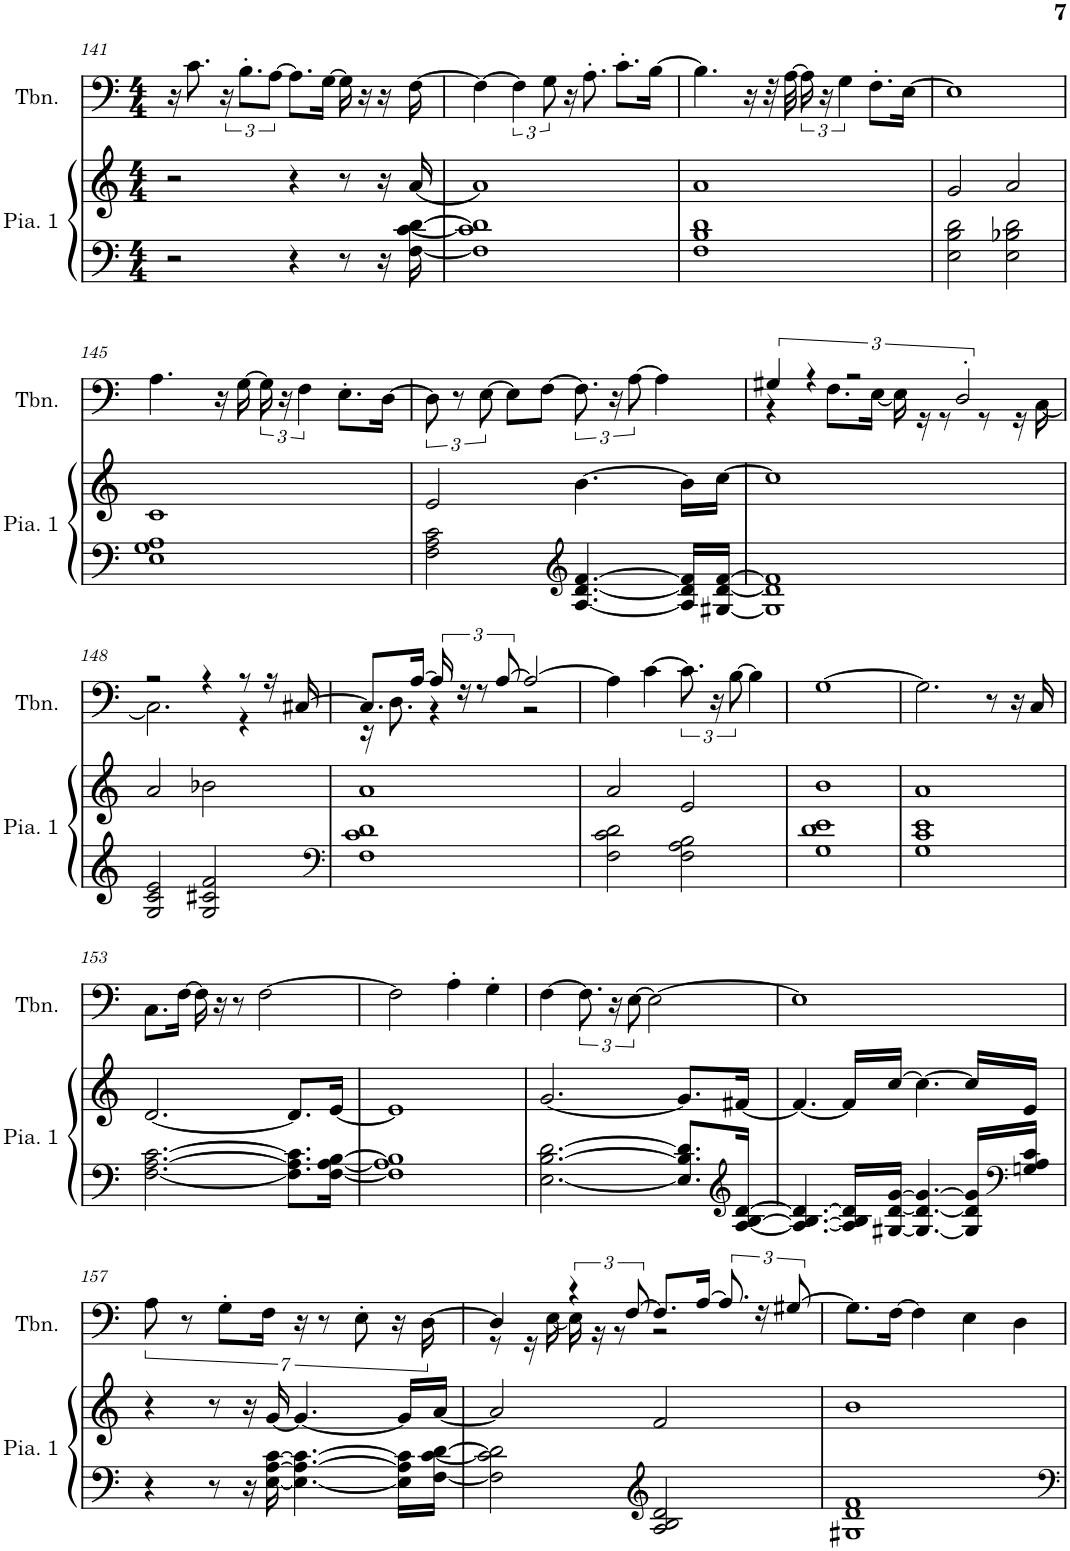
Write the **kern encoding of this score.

**kern	**kern	**kern
*part2	*part2	*part1
*staff3	*staff2	*staff1
*I"Piano 1	*	*I"Trombone
*I'Pia. 1	*	*I'Tbn.
!!LO:PB:g=z
*clefF4	*clefG2	*clefF4
*k[]	*k[]	*k[]
*M4/4	*M4/4	*M4/4
=141	=141	=141
2r	2r	16r
.	.	8.c\
.	.	24r
.	.	12.B'\L
.	.	[12A\J
4r	4r	8.A\L]
.	.	[16G\Jk
8r	8r	16G\]
.	.	16r
16r	16r	16r
[16F\ [16c\ [16d\	[16a/	[16F\
=142	=142	=142
1F] 1c] 1d]	1a]	4F\_
.	.	6F\]
.	.	12G\
.	.	16r
.	.	8.A'\
.	.	8.c'\L
.	.	[16B\Jk
=143	=143	=143
1F 1B 1d	1a	4.B\]
.	.	16r
.	.	32r
.	.	[32A\
.	.	24A\]
.	.	24r
.	.	6G\
.	.	8.F'\L
.	.	[16E\Jk
=144	=144	=144
2E\ 2B\ 2d\	2g/	1E]
2E\ 2B-X\ 2d\	2a/	.
!!LO:LB:g=z
=145	=145	=145
1E 1G 1A	1c	4.A\
.	.	16r
.	.	[16G\
.	.	24G\]
.	.	24r
.	.	6F\
.	.	8.E'\L
.	.	[16D\Jk
=146	=146	=146
2F\ 2A\ 2c\	2e/	12D\]
.	.	12r
.	.	[12E\
.	.	8E\L]
.	.	[8F\J
*clefG2	*	*
[4.A/ [4.d/ [4.f/	[4.b\	12.F\]
.	.	24r
.	.	[12A\
.	.	4A\]
16A/] 16d/] 16f/]LL	16b\LL]	.
[16G#X/ [16d/ [16f/JJ	[16cc\JJ	.
=147	=147	=147
*	*	*^
1G#] 1d] 1f]	1cc]	6G#X/	4r
.	.	6r	.
.	.	.	8.F\L
.	.	3r	.
.	.	.	[16E\Jk
.	.	.	16E\]
.	.	.	16r
.	.	.	8r
.	.	3D'/	.
.	.	.	8r
.	.	.	16r
.	.	.	[16C\
!!LO:LB:g=z	!!
=148	=148	=148	=148
2G/ 2c/ 2e/	2a/	2r	2.C\]
2G/ 2c#X/ 2f/	2b-X\	4r	.
.	.	8r	4r
.	.	16r	.
.	.	[16C#X/	.
=149	=149	=149	=149
*clefF4	*	*	*
1F 1c 1d	1a	8.C#/L]	16r
.	.	.	8.D\
.	.	[16A/Jk	.
.	.	24A/]	4r
.	.	24r	.
.	.	12r	.
.	.	[12A/	.
.	.	2A/_	2r
*	*	*v	*v
=150	=150	=150
2F\ 2c\ 2d\	2a/	4A\]
.	.	[4c\
2F\ 2A\ 2B\	2e/	12.c\]
.	.	24r
.	.	[12B\
.	.	4B\]
=151	=151	=151
1G 1d 1e	1b	[1G
=152	=152	=152
1G 1c 1e	1a	2.G\]
.	.	8r
.	.	16r
.	.	16C/
!!LO:LB:g=z
=153	=153	=153
[2.F\ [2.A\ [2.c\	[2.d/	8.C\L
.	.	[16F\Jk
.	.	16F\]
.	.	16r
.	.	8r
.	.	[2F\
8.F\] 8.A\] 8.c\]L	8.d/L]	.
[16F\ [16A\ [16B\Jk	[16e/Jk	.
=154	=154	=154
1F] 1A] 1B]	1e]	2F\]
.	.	4A'\
.	.	4G'\
=155	=155	=155
[2.E\ [2.B\ [2.d\	[2.g/	[4F\
.	.	12.F\]
.	.	24r
.	.	[12E\
.	.	2E\_
8.E/] 8.B/] 8.d/]L	8.g/L]	.
*clefG2	*	*
[16A/ [16B/ [16d/Jk	[16f#X/Jk	.
=156	=156	=156
4.A/_ 4.B/_ 4.d/_	4.f#/_	1E]
16A/] 16B/] 16d/]LL	16f#/LL]	.
[16G#X/ [16d/ [16g/JJ	[16cc/JJ	.
4.G#/_ 4.d/_ 4.g/_	4.cc\_	.
16G#/] 16d/] 16g/]LL	16cc/LL]	.
*clefF4	*	*
16Gn/ 16A/ 16c/JJ	16e/JJ	.
!!LO:LB:g=z
=157	=157	=157
4r	4r	7A\
.	.	7r
8r	8r	.
.	.	7G'\L
16r	16r	.
.	.	14F\Jk
[16E\ [16A\ [16c\	[16g/	.
4.E\_ 4.A\_ 4.c\_	4.g/_	14r
.	.	7r
.	.	7E'\
.	.	14r
16E\] 16A\] 16c\]LL	16g/LL]	.
.	.	[14D\
[16F\ [16c\ [16d\JJ	[16a/JJ	.
=158	=158	=158
*	*	*^
2F\] 2c\] 2d\]	2a/]	4D/]	8r
.	.	.	16r
.	.	.	[16E\
.	.	6r	16E\]
.	.	.	16r
.	.	.	8r
.	.	[12F/	.
*clefG2	*	*	*
2A/ 2B/ 2d/	2f/	8.F/L]	2r
.	.	[16A/Jk	.
.	.	12.A/]	.
.	.	24r	.
.	.	[12G#X/	.
*	*	*v	*v
=159	=159	=159
1G#X 1d 1f	1b	8.G#\L]
.	.	[16F\Jk
.	.	4F\]
.	.	4E\
.	.	4D\
=	=	=
*-	*-	*-
